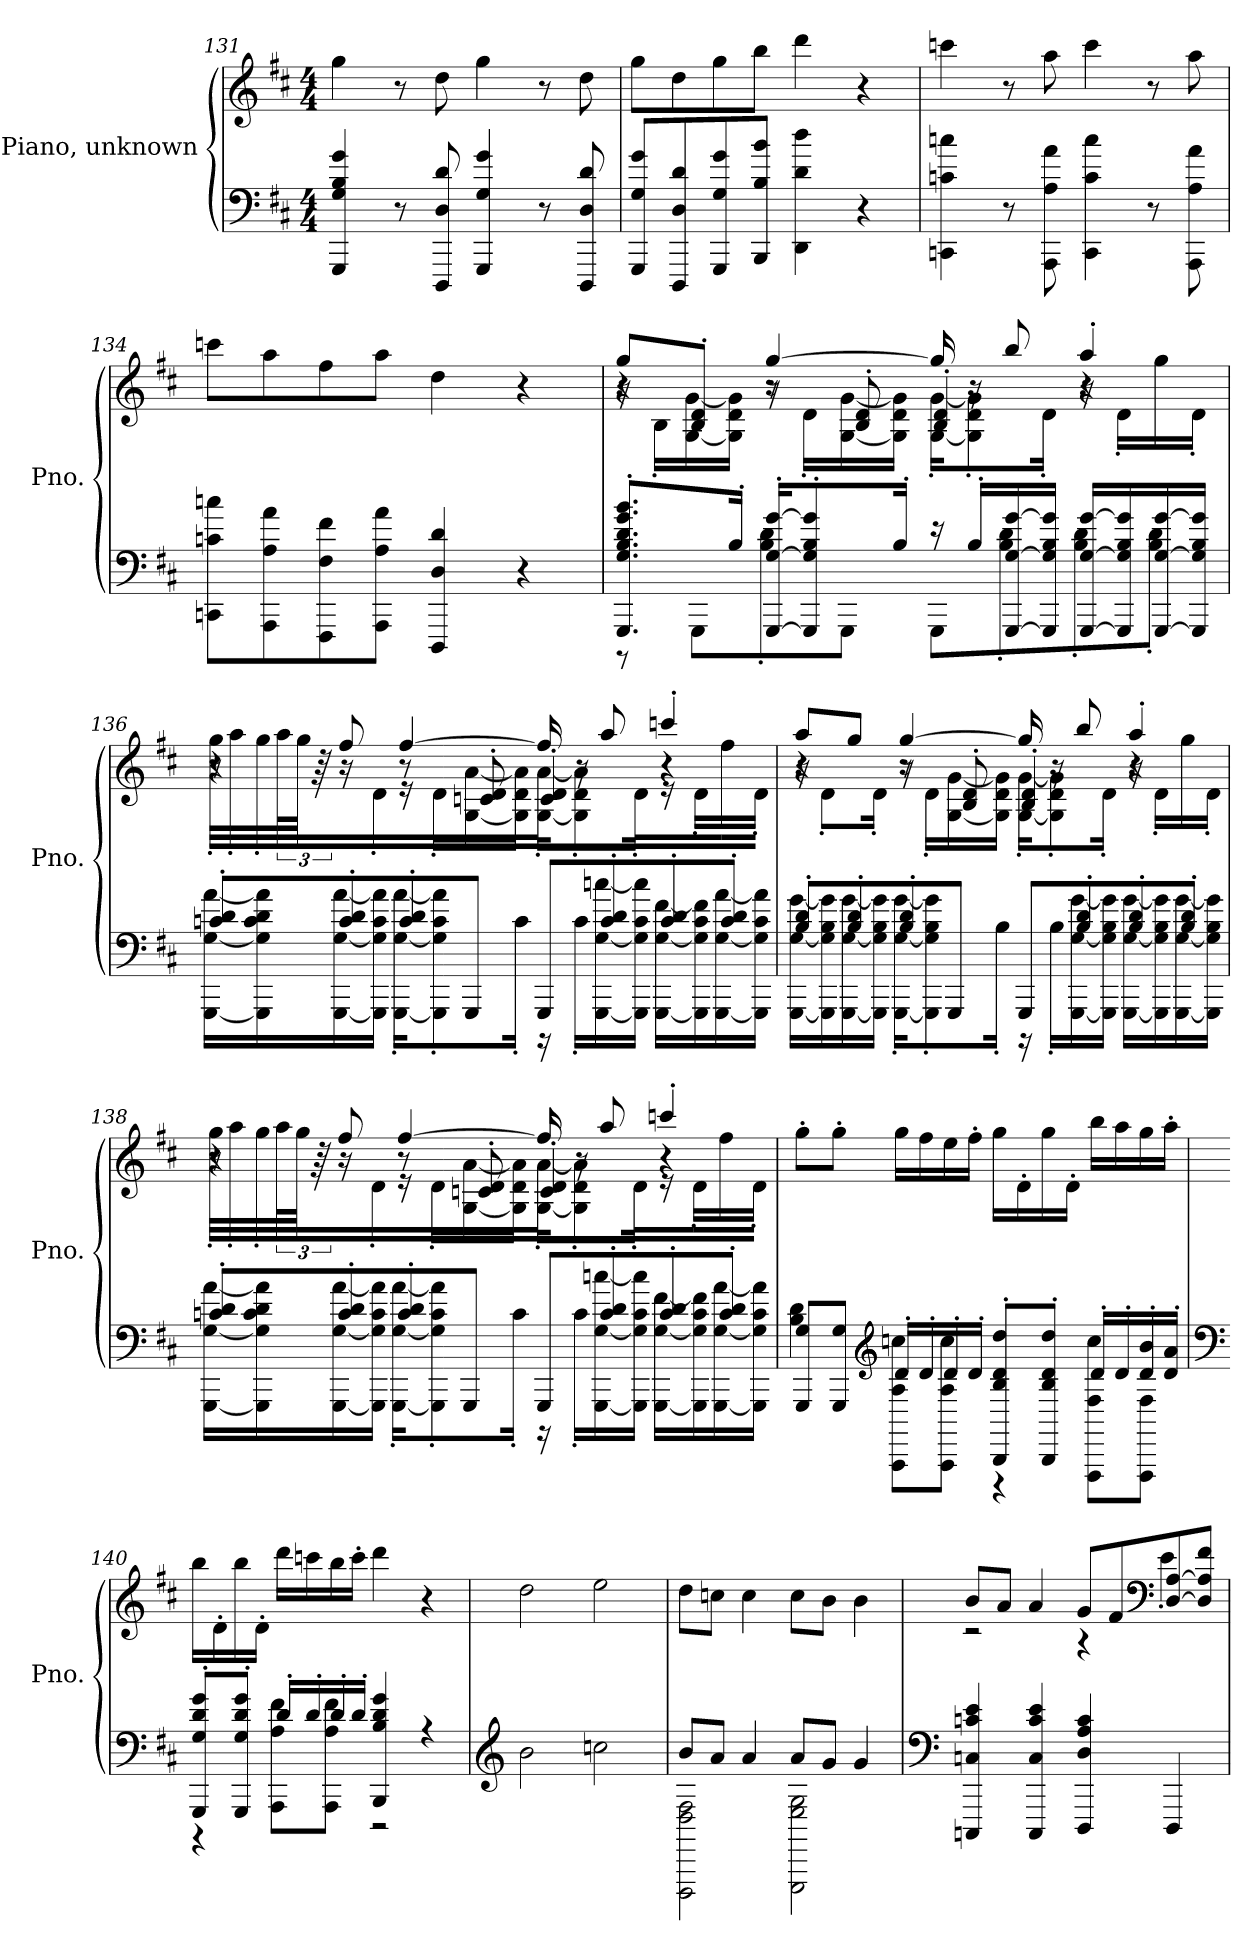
**kern	**kern
*part1	*part1
*staff2	*staff1
*I"Piano, unknown	*
*I'Pno.	*
*clefF4	*clefG2
*k[f#c#]	*k[f#c#]
*M4/4	*M4/4
=131	=131
4GGG/ 4G/ 4B/ 4g/	4gg\
8r	8r
8DDD/ 8D/ 8d/	8dd\
4GGG/ 4G/ 4g/	4gg\
8r	8r
8DDD/ 8D/ 8d/	8dd\
=132	=132
8GGG/ 8G/ 8g/L	8gg\L
8DDD/ 8D/ 8d/	8dd\
8GGG/ 8G/ 8g/	8gg\
8BBB/ 8B/ 8b/J	8bb\J
4DD\ 4d\ 4dd\	4ddd\
4r	4r
=133	=133
4CCn\ 4cn\ 4ccn\	4cccn\
8r	8r
8AAA\ 8A\ 8a\	8aa\
4CC\ 4c\ 4cc\	4ccc\
8r	8r
8AAA\ 8A\ 8a\	8aa\
!!LO:LB:g=z
=134	=134
8CCn\ 8cn\ 8ccn\L	8cccn\L
8AAA\ 8A\ 8a\	8aa\
8FFF#\ 8F#\ 8f#\	8ff#\
8AAA\ 8A\ 8a\J	8aa\J
4DDD/ 4D/ 4d/	4dd\
4r	4r
=135	=135
*^	*^
*	*	*	*^
8.GGG/' 8.G/' 8.B/' 8.d/' 8.g/' 8.b/'L	8r	8gg/L	16r	4r
.	.	.	16B'\LL	.
.	8GGG\L	8B/' 8d/'J	[16G\ [16g\	.
16B'/Jk	.	.	16G\] 16d\ 16g\]JJ	.
[16GGG/' [16G/' [16g/'KL	8B\' 8d\'	[4gg/	16r	8r
8GGG/]' 8G/]' 8B/' 8g/]'	.	.	16d'\LL	.
.	8GGG\J	.	[16G\ [16g\	8B/' 8d/'
16B'/Jk	.	.	16G\] 16d\ 16g\]JJ	.
16r	8GGG\L	16gg/]	[16G\' [16g\'KL	4B/' 4d/'
16B'/LL	.	16r	8G\]' 8d\' 8g\]'	.
[16GGG/ [16G/ [16g/	8B\' 8d\'	8bb/	.	.
16GGG/] 16G/] 16B/ 16g/]JJ	.	.	16d'\Jk	.
[16GGG/ [16G/ [16g/LL	8B\' 8d\'	4aa'/	16r	4r
16GGG/] 16G/] 16B/ 16g/]	.	.	16d'\LL	.
[16GGG/ [16G/ [16g/	8B\' 8d\'J	.	16gg\	.
16GGG/] 16G/] 16B/ 16g/]JJ	.	.	16d'\JJ	.
!!LO:PB:g=z	!!	!!
=136	=136	=136	=136	=136
8cn/' 8d/'L	[16GGG\ [16G\ [16a\LL	8r	32gg'\LLL	4r
.	.	.	32aa'\	.
.	16GGG\] 16G\] 16c\ 16d\ 16a\]	.	32gg'\	.
.	.	.	96aa\L	.
.	.	.	96gg\JJJJ	.
.	.	.	96r	.
8c/' 8d/'	[16GGG\ [16G\ [16a\	8ff#/	16r	.
.	16GGG\] 16G\] 16c\ 16a\]JJ	.	16d'\	.
8c/' 8d/'	[16GGG\' [16G\' [16a\'KL	[4ff#/	16r	8r
.	8GGG\]' 8G\]' 8c\' 8a\]'	.	16d'\LL	.
8GGG/J	.	.	[16G\ [16a\	8cn/' 8d/'
.	16c'\Jk	.	16G\] 16d\ 16a\]JJ	.
8GGG/L	16r	16ff#/]	[16G\' [16a\'KL	4c/' 4d/'
.	16c'\LL	16r	8G\]' 8d\' 8a\]'	.
8c/' 8d/'	[16GGG\ [16G\ [16ccn\	8aa/	.	.
.	16GGG\] 16G\] 16c\ 16cc\]JJ	.	16d'\Jk	.
8c/' 8d/'	[16GGG\ [16G\ [16f#\LL	4cccn'/	16r	4r
.	16GGG\] 16G\] 16c\ 16f#\]	.	16d'\LL	.
8c/' 8d/'J	[16GGG\ [16G\ [16a\	.	16ff#\	.
.	16GGG\] 16G\] 16c\ 16a\]JJ	.	16d'\JJ	.
!!LO:LB:g=z	!!	!!
=137	=137	=137	=137	=137
8B/' 8d/'L	[16GGG\ [16G\ [16g\LL	8aa/L	16r	4r
.	16GGG\] 16G\] 16B\ 16g\]	.	8d'\L	.
8B/' 8d/'	[16GGG\ [16G\ [16g\	8gg/J	.	.
.	16GGG\] 16G\] 16B\ 16g\]JJ	.	16d'\Jk	.
8B/' 8d/'	[16GGG\' [16G\' [16g\'KL	[4gg/	16r	8r
.	8GGG\]' 8G\]' 8B\' 8g\]'	.	16d'\LL	.
8GGG/J	.	.	[16G\ [16g\	8B/' 8d/'
.	16B'\Jk	.	16G\] 16d\ 16g\]JJ	.
8GGG/L	16r	16gg/]	[16G\' [16g\'KL	4B/' 4d/'
.	16B'\LL	16r	8G\]' 8d\' 8g\]'	.
8B/' 8d/'	[16GGG\ [16G\ [16g\	8bb/	.	.
.	16GGG\] 16G\] 16B\ 16g\]JJ	.	16d'\Jk	.
8B/' 8d/'	[16GGG\ [16G\ [16g\LL	4aa'/	16r	4r
.	16GGG\] 16G\] 16B\ 16g\]	.	16d'\LL	.
8B/' 8d/'J	[16GGG\ [16G\ [16g\	.	16gg\	.
.	16GGG\] 16G\] 16B\ 16g\]JJ	.	16d'\JJ	.
!!LO:LB:g=z	!!	!!
=138	=138	=138	=138	=138
8cn/' 8d/'L	[16GGG\ [16G\ [16a\LL	8r	32gg'\LLL	4r
.	.	.	32aa'\	.
.	16GGG\] 16G\] 16c\ 16d\ 16a\]	.	32gg'\	.
.	.	.	96aa\L	.
.	.	.	96gg\JJJJ	.
.	.	.	96r	.
8c/' 8d/'	[16GGG\ [16G\ [16a\	8ff#/	16r	.
.	16GGG\] 16G\] 16c\ 16a\]JJ	.	16d'\	.
8c/' 8d/'	[16GGG\' [16G\' [16a\'KL	[4ff#/	16r	8r
.	8GGG\]' 8G\]' 8c\' 8a\]'	.	16d'\LL	.
8GGG/J	.	.	[16G\ [16a\	8cn/' 8d/'
.	16c'\Jk	.	16G\] 16d\ 16a\]JJ	.
8GGG/L	16r	16ff#/]	[16G\' [16a\'KL	4c/' 4d/'
.	16c'\LL	16r	8G\]' 8d\' 8a\]'	.
8c/' 8d/'	[16GGG\ [16G\ [16ccn\	8aa/	.	.
.	16GGG\] 16G\] 16c\ 16cc\]JJ	.	16d'\Jk	.
8c/' 8d/'	[16GGG\ [16G\ [16f#\LL	4cccn'/	16r	4r
.	16GGG\] 16G\] 16c\ 16f#\]	.	16d'\LL	.
8c/' 8d/'J	[16GGG\ [16G\ [16a\	.	16ff#\	.
.	16GGG\] 16G\] 16c\ 16a\]JJ	.	16d'\JJ	.
*	*	*v	*v	*v
!!LO:LB:g=z
=139	=139	=139
8GGG/ 8G/L	4B\ 4d\	8gg'\L
8GGG/ 8G/J	.	8gg'\J
*clefG2	*	*
16d'/LL	8AAA\ 8A\ 8ccn\L	16gg\LL
16d'/	.	16ff#\
16d'/	8AAA\ 8A\ 8cc\J	16ee\
16d'/JJ	.	16ff#'\JJ
8BBB/' 8B/' 8d/' 8dd/'L	4r	16gg\LL
.	.	16d'\
8BBB/' 8B/' 8d/' 8dd/'J	.	16gg\
.	.	16d'\JJ
16d'/LL	8FFF#\ 8F#\ 8cc\L	16bb\LL
16d'/	.	16aa\
16d/' 16b/'	8FFF#\ 8F#\J	16gg\
16d/' 16a/'JJ	.	16aa'\JJ
=140	=140	=140
*clefF4	*	*
8GGG/' 8G/' 8d/' 8g/'L	4r	16bb\LL
.	.	16d'\
8GGG/' 8G/' 8d/' 8g/'J	.	16bb\
.	.	16d'\JJ
16d'/LL	8AAA\ 8A\ 8f#\L	16ddd\LL
16d'/	.	16cccn\
16d'/	8AAA\ 8A\ 8f#\J	16bb\
16d'/JJ	.	16ccc'\JJ
4BBB/ 4B/ 4d/ 4g/	2r	4ddd\
4r	.	4r
*v	*v	*
=141	=141
*clefG2	*
2b\	2dd\
2ccn\	2ee\
=142	=142
*^	*
8b/L	2DDD\ 2D\ 2F#\	8dd\L
8a/J	.	8ccn\J
4a/	.	4cc\
8a/L	2EEE\ 2E\ 2G\	8cc\L
8g/J	.	8b\J
4g/	.	4b\
*v	*v	*
!!LO:LB:g=z
=143	=143
*clefF4	*
*	*^
4CCCn/ 4Cn/ 4cn/ 4e/	8b/L	2r
.	8a/J	.
4CCC/ 4C/ 4c/ 4e/	4a/	.
4DDD/ 4D/ 4A/ 4c/	8g/L	4r
.	8f#/	.
*	*clefF4	*
4DDD/	[8D/ [8A/	4e'\
.	8D/] 8A/] 8f#/J	.
*	*v	*v
=	=
*-	*-
